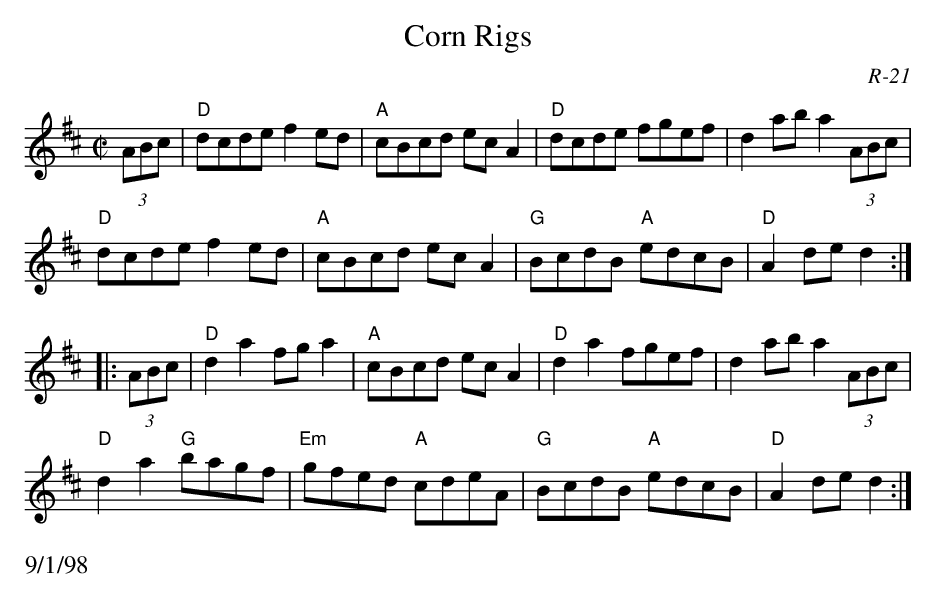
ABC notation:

X:1
T: Corn Rigs
M: C|
C: R-21
K: D
(3ABc| "D"dcde f2ed| "A"cBcd ecA2| "D"dcde fgef| d2ab a2 (3ABc|
       "D"dcde f2ed| "A"cBcd ecA2| "G"BcdB "A"edcB| "D"A2de d2 :|
|:\
(3ABc| "D"d2a2 fga2| "A"cBcd ecA2| "D"d2a2 fgef| d2ab a2 (3ABc|
       "D"d2a2 "G"bagf| "Em"gfed "A"cdeA| "G"BcdB "A"edcB| "D"A2de d2 :|
